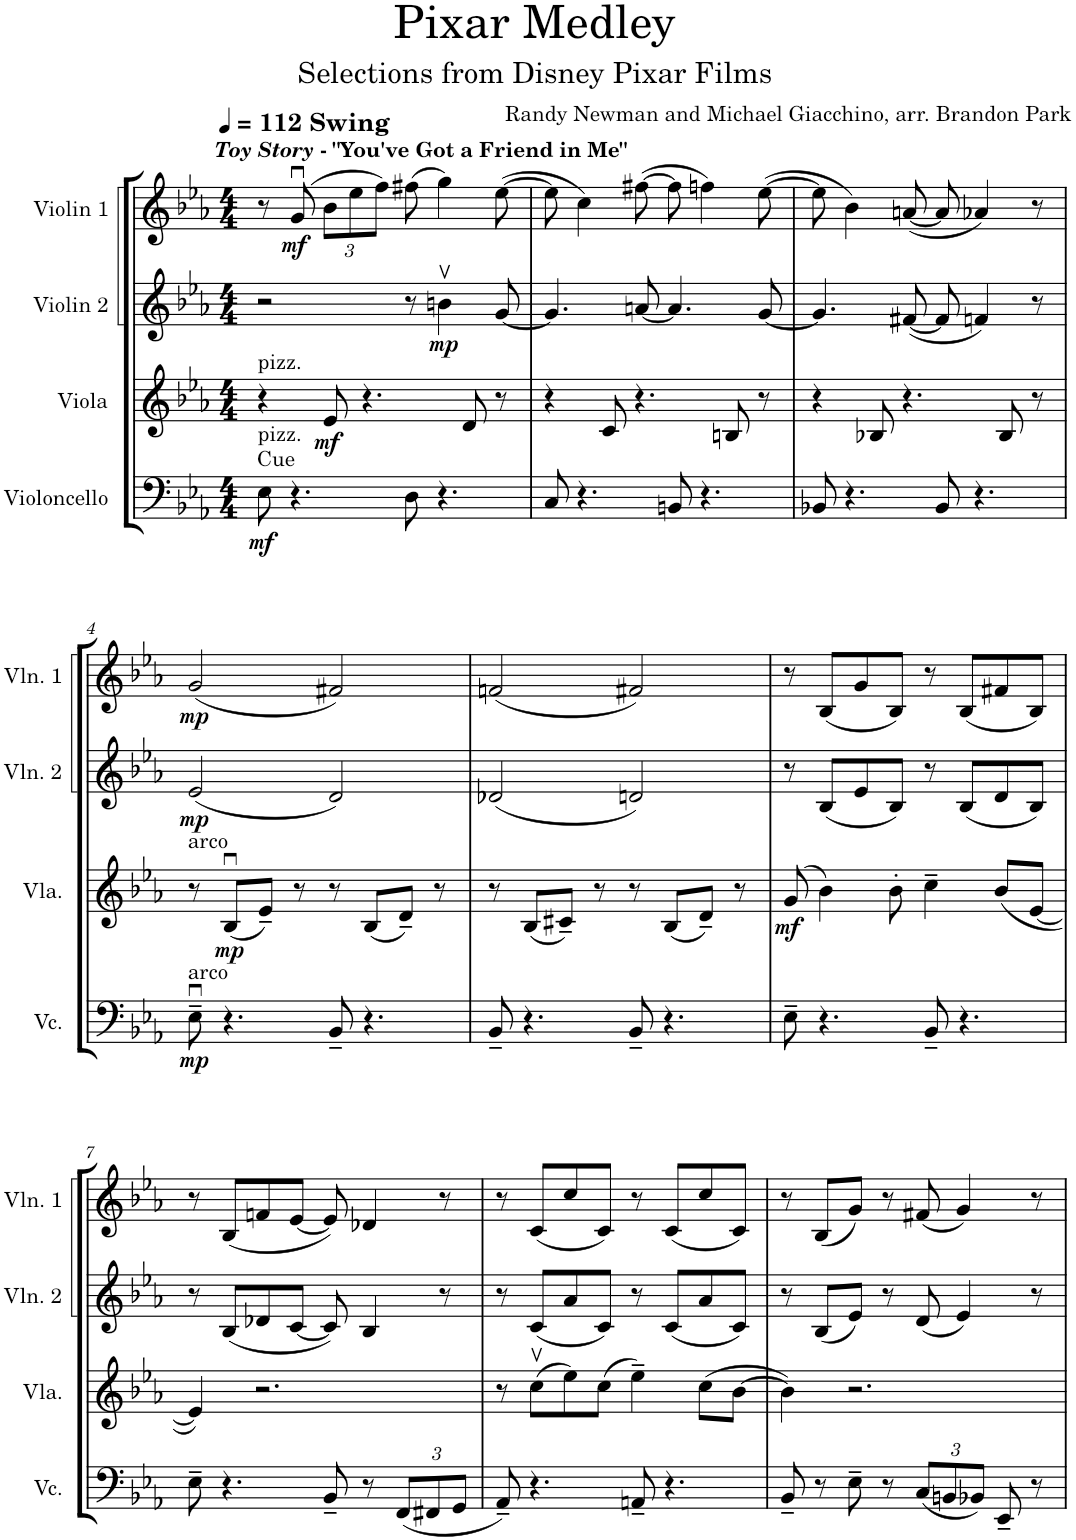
**kern	**dynam	**kern	**dynam	**kern	**dynam	**kern	**dynam
*part4	*part4	*part3	*part3	*part2	*part2	*part1	*part1
*staff4	*staff4	*staff3	*staff3	*staff2	*staff2	*staff1	*staff1
*I"Violoncello	*	*I"Viola	*	*I"Violin 2	*	*I"Violin 1	*
*I'Vc.	*	*I'Vla.	*	*I'Vln. 2	*	*I'Vln. 1	*
*clefF4	*	*clefG2	*	*clefG2	*	*clefG2	*
*k[b-e-a-]	*	*k[b-e-a-]	*	*k[b-e-a-]	*	*k[b-e-a-]	*
*M4/4	*	*M4/4	*	*M4/4	*	*M4/4	*
*MM112	*	*MM112	*	*MM112	*	*MM112	*
=1	=1	=1	=1	=1	=1	=1	=1
!	!	!	!	!	!	!LO:TX:a:B:t=Swing	!
!	!	!	!	!	!	!LO:TX:a:Bi:t=Toy Story	!
!	!	!	!	!	!	!LO:TX:a:t=- "You've Got a Friend in Me"	!
!	!	!LO:TX:a:t=pizz.	!	!	!	!	!
!LO:TX:a:t=pizz.	!	!	!	!	!	!	!
!LO:TX:a:t=Cue	!	!	!	!	!	!	!
!	!LO:DY:b	!	!	!	!	!	!
8E-\	mf	4r	.	2r	.	8r	.
!	!	!	!	!	!	!	!LO:DY:b
4.r	.	.	.	.	.	(8gu/	mf
*	*	*	*	*	*	*Xbrackettup	*
!	!	!	!LO:DY:b	!	!	!	!
.	.	8e-/	mf	.	.	12b-\L	.
.	.	.	.	.	.	12ee-\	.
.	.	4.r	.	.	.	.	.
.	.	.	.	.	.	12ff\J)	.
8D\	.	.	.	8r	.	(8ff#X\	.
!	!	!	!	!	!LO:DY:b	!	!
4.r	.	.	.	4bnv\	mp	4gg\)	.
.	.	8d/	.	.	.	.	.
.	.	8r	.	[8g/	.	([8ee-\	.
=2	=2	=2	=2	=2	=2	=2	=2
8C/	.	4r	.	4.g/]	.	8ee-\]	.
4.r	.	.	.	.	.	4cc\)	.
.	.	8c/	.	.	.	.	.
.	.	4.r	.	[8an/	.	([8ff#X\	.
8BBn/	.	.	.	4.a/]	.	8ff#\]	.
4.r	.	.	.	.	.	4ffn\)	.
.	.	8Bn/	.	.	.	.	.
.	.	8r	.	[8g/	.	([8ee-\	.
=3	=3	=3	=3	=3	=3	=3	=3
8BB-X/	.	4r	.	4.g/]	.	8ee-\]	.
4.r	.	.	.	.	.	4b-\)	.
.	.	8B-X/	.	.	.	.	.
.	.	4.r	.	([8f#X/	.	([8an/	.
8BB-/	.	.	.	8f#/]	.	8a/]	.
4.r	.	.	.	4fn/)	.	4a-X/)	.
.	.	8B-/	.	.	.	.	.
.	.	8r	.	8r	.	8r	.
!!LO:LB:g=z
=4	=4	=4	=4	=4	=4	=4	=4
!	!	!LO:TX:a:t=arco	!	!	!	!	!
!LO:TX:a:t=arco	!	!	!	!	!	!	!
!	!LO:DY:b	!	!	!	!LO:DY:b	!	!LO:DY:b
8E-u~\	mp	8r	.	(2e-/	mp	(2g/	mp
!	!	!	!LO:DY:b	!	!	!	!
4.r	.	(8B-u/L	mp	.	.	.	.
.	.	8e-~/J)	.	.	.	.	.
.	.	8r	.	.	.	.	.
8BB-~/	.	8r	.	2d/)	.	2f#X/)	.
4.r	.	(8B-/L	.	.	.	.	.
.	.	8d~/J)	.	.	.	.	.
.	.	8r	.	.	.	.	.
=5	=5	=5	=5	=5	=5	=5	=5
8BB-~/	.	8r	.	(2d-X/	.	(2fn/	.
4.r	.	(8B-/L	.	.	.	.	.
.	.	8c#X~/J)	.	.	.	.	.
.	.	8r	.	.	.	.	.
8BB-~/	.	8r	.	2dn/)	.	2f#X/)	.
4.r	.	(8B-/L	.	.	.	.	.
.	.	8d~/J)	.	.	.	.	.
.	.	8r	.	.	.	.	.
=6	=6	=6	=6	=6	=6	=6	=6
!	!	!	!LO:DY:b	!	!	!	!
8E-~\	.	(8g/	mf	8r	.	8r	.
4.r	.	4b-\)	.	(8B-/L	.	(8B-/L	.
.	.	.	.	8e-/	.	8g/	.
.	.	8b-'\	.	8B-/J)	.	8B-/J)	.
8BB-~/	.	4cc~\	.	8r	.	8r	.
4.r	.	.	.	(8B-/L	.	(8B-/L	.
.	.	(8b-/L	.	8d/	.	8f#X/	.
.	.	[8e-/J	.	8B-/J)	.	8B-/J)	.
!!LO:LB:g=z
=7	=7	=7	=7	=7	=7	=7	=7
8E-~\	.	4e-/])	.	8r	.	8r	.
4.r	.	.	.	(8B-/L	.	(8B-/L	.
.	.	2.r	.	8d-X/	.	8fn/	.
.	.	.	.	[8c/J	.	[8e-/J	.
8BB-~/	.	.	.	8c/])	.	8e-/])	.
8r	.	.	.	4B-/	.	4d-X/	.
*Xbrackettup	*	*	*	*	*	*	*
(12FF/L	.	.	.	.	.	.	.
12FF#X/	.	.	.	.	.	.	.
.	.	.	.	8r	.	8r	.
12GG/J	.	.	.	.	.	.	.
=8	=8	=8	=8	=8	=8	=8	=8
8AA-~/)	.	8r	.	8r	.	8r	.
4.r	.	(8ccv\L	.	(8c/L	.	(8c/L	.
.	.	8ee-\)	.	8a-/	.	8cc/	.
.	.	(8cc\J	.	8c/J)	.	8c/J)	.
8AAn~/	.	4ee-~\)	.	8r	.	8r	.
4.r	.	.	.	(8c/L	.	(8c/L	.
.	.	(8cc\L	.	8a-/	.	8cc/	.
.	.	[8b-\J	.	8c/J)	.	8c/J)	.
=9	=9	=9	=9	=9	=9	=9	=9
8BB-~/	.	4b-\])	.	8r	.	8r	.
8r	.	.	.	(8B-/L	.	(8B-/L	.
8E-~\	.	2.r	.	8e-/J)	.	8g/J)	.
8r	.	.	.	8r	.	8r	.
(12C/L	.	.	.	(8d/	.	(8f#X/	.
12BBn/	.	.	.	.	.	.	.
.	.	.	.	4e-/)	.	4g/)	.
12BB-X/J)	.	.	.	.	.	.	.
8EE-~/	.	.	.	.	.	.	.
8r	.	.	.	8r	.	8r	.
=	=	=	=	=	=	=	=
*-	*-	*-	*-	*-	*-	*-	*-
